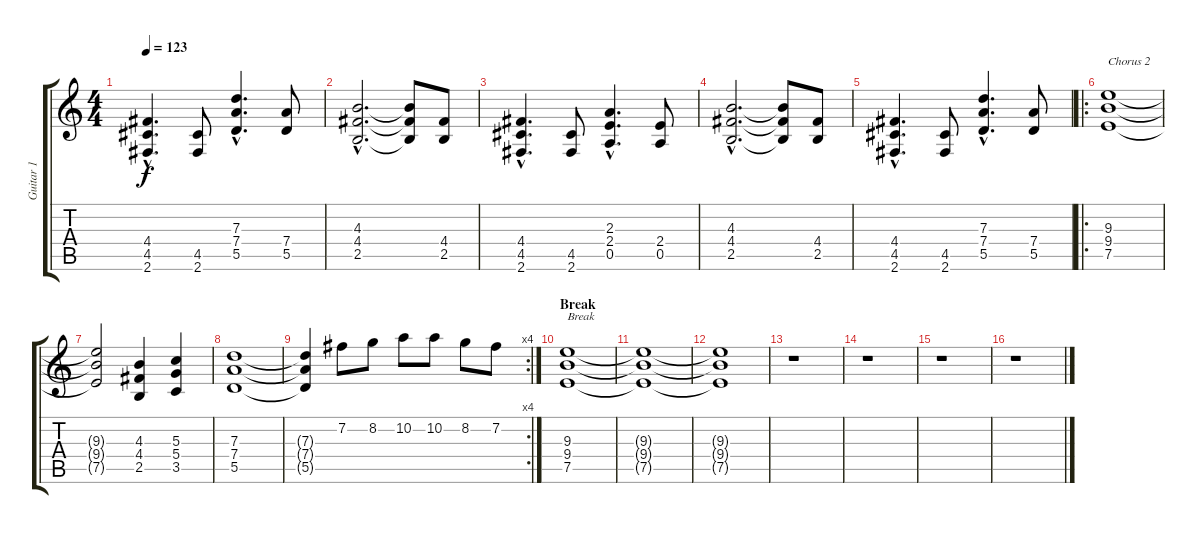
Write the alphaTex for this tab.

\track ("Guitar 1" "Guitar 1") {instrument overdrivenguitar}
\staff {score tabs}
\tuning (E4 B3 G3 D3 A2 E2) {hide}
\ts (4 4)
\tempo 123
\clef g2
\ks c
(4.4{hac} 4.5{hac} 2.6{hac}).4{d dy f} (4.5 2.6).8 (7.3{hac} 7.4{hac} 5.5{hac}).4{d} (7.4 5.5).8 |
(4.3{hac} 4.4{hac} 2.5{hac}).2{d} (4.3{t} 4.4{t} 2.5{t}).8 (4.4 2.5).8 |
(4.4{hac} 4.5{hac} 2.6{hac}).4{d} (4.5 2.6).8 (2.3{hac} 2.4{hac} 0.5{hac}).4{d} (2.4 0.5).8 |
(4.3{hac} 4.4{hac} 2.5{hac}).2{d} (4.3{t} 4.4{t} 2.5{t}).8 (4.4 2.5).8 |
(4.4{hac} 4.5{hac} 2.6{hac}).4{d} (4.5 2.6).8 (7.3{hac} 7.4{hac} 5.5{hac}).4{d} (7.4 5.5).8 |
\ro
(9.3 9.4 7.5).1{txt "Chorus 2"} |
(9.3{t} 9.4{t} 7.5{t}).2 (4.3 4.4 2.5).4 (5.3 5.4 3.5).4 |
(7.3 7.4 5.5).1 |
\rc 4
(7.3{t} 7.4{t} 5.5{t}).4 7.2.8 8.2.8 10.2.8 10.2.8 8.2.8 7.2.8 |
\section ("" "Break")
(9.3 9.4 7.5).1{txt "Break"} |
(9.3{t} 9.4{t} 7.5{t}).1{volume 0} |
(9.3{t} 9.4{t} 7.5{t}).1 |
r.1 |
r.1 |
r.1 |
r.1
